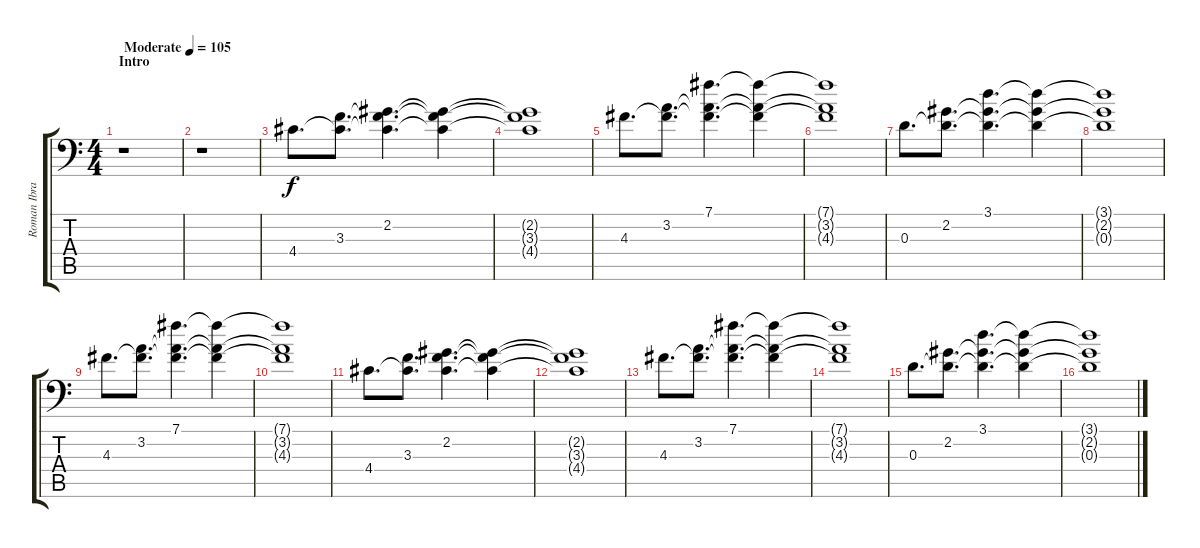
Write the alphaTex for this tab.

\track ("Roman Ibramkhalilov C.G." "Roman Ibra") {instrument electricguitarclean}
\staff {score tabs}
\tuning (B3 Gb3 D3 A2 E2 A1) {hide}
\ts (4 4)
\section ("" "Intro")
\tempo (105 "Moderate")
\clef f4
\ks c
r.1{dy f instrument electricguitarclean} |
r.1 |
4.4.8{d} (3.3 4.4{t}).8{d} (2.2 3.3{t} 4.4{t}).4{d} (2.2{t} 3.3{t} 4.4{t}).4 |
(2.2{t} 3.3{t} 4.4{t}).1 |
4.3.8{d} (3.2 4.3{t}).8{d} (7.1 3.2{t} 4.3{t}).4{d} (7.1{t} 3.2{t} 4.3{t}).4 |
(7.1{t} 3.2{t} 4.3{t}).1 |
0.3.8{d} (2.2 0.3{t}).8{d} (3.1 2.2{t} 0.3{t}).4{d} (3.1{t} 2.2{t} 0.3{t}).4 |
(3.1{t} 2.2{t} 0.3{t}).1 |
4.3.8{d} (3.2 4.3{t}).8{d} (7.1 3.2{t} 4.3{t}).4{d} (7.1{t} 3.2{t} 4.3{t}).4 |
(7.1{t} 3.2{t} 4.3{t}).1 |
4.4.8{d} (3.3 4.4{t}).8{d} (2.2 3.3{t} 4.4{t}).4{d} (2.2{t} 3.3{t} 4.4{t}).4 |
(2.2{t} 3.3{t} 4.4{t}).1 |
4.3.8{d} (3.2 4.3{t}).8{d} (7.1 3.2{t} 4.3{t}).4{d} (7.1{t} 3.2{t} 4.3{t}).4 |
(7.1{t} 3.2{t} 4.3{t}).1 |
0.3.8{d} (2.2 0.3{t}).8{d} (3.1 2.2{t} 0.3{t}).4{d} (3.1{t} 2.2{t} 0.3{t}).4 |
(3.1{t} 2.2{t} 0.3{t}).1
